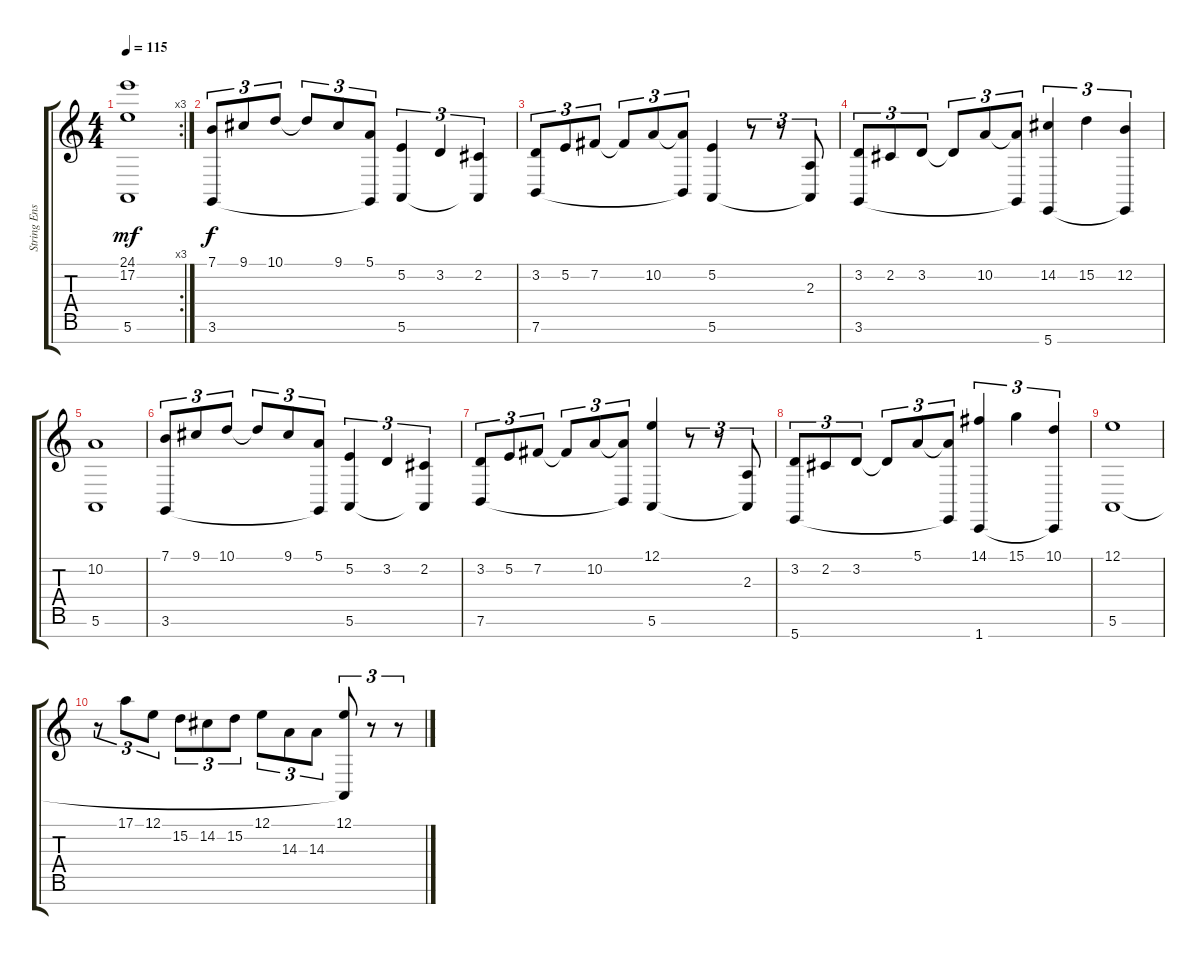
\track ("String Ensemble" "String Ens") {instrument stringensemble1}
\staff {score tabs}
\tuning (E4 B3 G3 D3 A2 E2 B1) {hide}
\rc 3
\ts (4 4)
\tempo 115
\clef g2
\ks c
(24.1 17.2 5.6{t}).1{dy mf} |
(7.1 3.6).8{tu (3 2) dy f} 9.1.8{tu (3 2)} 10.1.8{tu (3 2)} 10.1{t}.8{tu (3 2)} 9.1.8{tu (3 2)} (5.1 3.6{t}).8{tu (3 2)} (5.2 5.6).4{tu (3 2)} 3.2.4{tu (3 2)} (2.2 5.6{t}).4{tu (3 2)} |
(3.2 7.6).8{tu (3 2)} 5.2.8{tu (3 2)} 7.2.8{tu (3 2)} 7.2{t}.8{tu (3 2)} 10.2.8{tu (3 2)} (10.2{t} 7.6{t}).8{tu (3 2)} (5.2 5.6).4 r.8{tu (3 2)} r.8{tu (3 2)} (2.3 5.6{t}).8{tu (3 2)} |
(3.2 3.6).8{tu (3 2)} 2.2.8{tu (3 2)} 3.2.8{tu (3 2)} 3.2{t}.8{tu (3 2)} 10.2.8{tu (3 2)} (10.2{t} 3.6{t}).8{tu (3 2)} (14.2 5.7).4{tu (3 2)} 15.2.4{tu (3 2)} (12.2 5.7{t}).4{tu (3 2)} |
(10.2 5.6).1 |
(7.1 3.6).8{tu (3 2)} 9.1.8{tu (3 2)} 10.1.8{tu (3 2)} 10.1{t}.8{tu (3 2)} 9.1.8{tu (3 2)} (5.1 3.6{t}).8{tu (3 2)} (5.2 5.6).4{tu (3 2)} 3.2.4{tu (3 2)} (2.2 5.6{t}).4{tu (3 2)} |
(3.2 7.6).8{tu (3 2)} 5.2.8{tu (3 2)} 7.2.8{tu (3 2)} 7.2{t}.8{tu (3 2)} 10.2.8{tu (3 2)} (10.2{t} 7.6{t}).8{tu (3 2)} (12.1 5.6).4 r.8{tu (3 2)} r.8{tu (3 2)} (2.3 5.6{t}).8{tu (3 2)} |
(3.2 5.7).8{tu (3 2)} 2.2.8{tu (3 2)} 3.2.8{tu (3 2)} 3.2{t}.8{tu (3 2)} 5.1.8{tu (3 2)} (5.1{t} 5.7{t}).8{tu (3 2)} (14.1 1.7).4{tu (3 2)} 15.1.4{tu (3 2)} (10.1 1.7{t}).4{tu (3 2)} |
(12.1 5.6).1 |
r.8{tu (3 2)} 17.1.8{tu (3 2)} 12.1.8{tu (3 2)} 15.2.8{tu (3 2)} 14.2.8{tu (3 2)} 15.2.8{tu (3 2)} 12.1.8{tu (3 2)} 14.3.8{tu (3 2)} 14.3.8{tu (3 2)} (12.1 5.6{t}).8{tu (3 2)} r.8{tu (3 2)} r.8{tu (3 2) volume 4}
